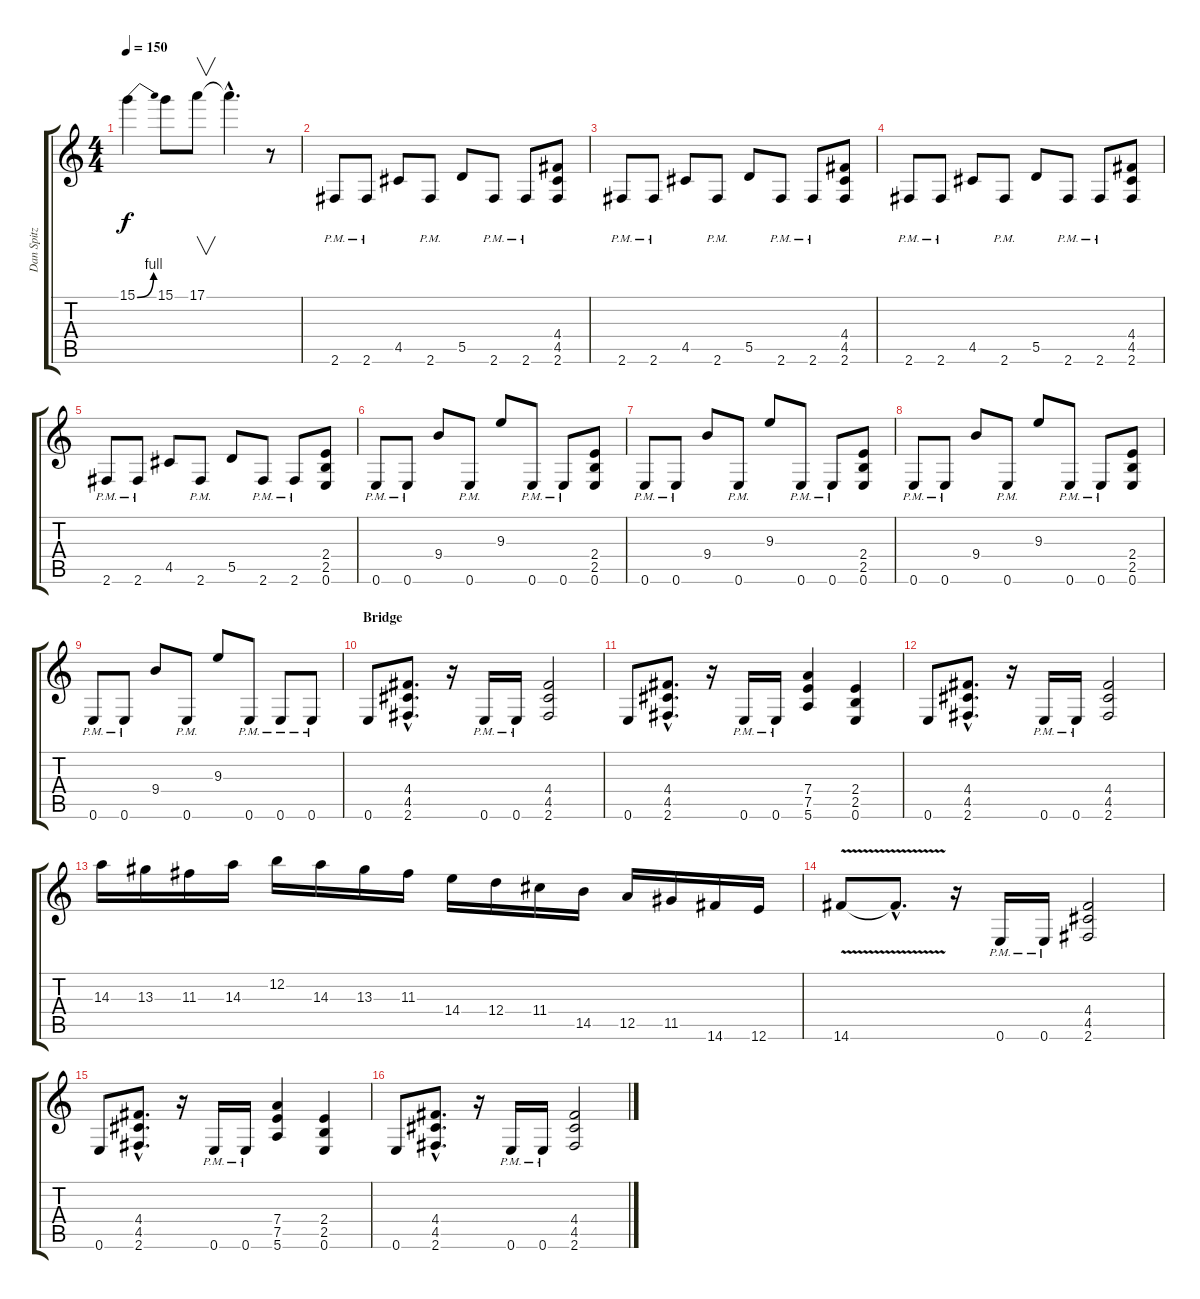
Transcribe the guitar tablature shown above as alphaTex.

\track ("Dan Spitz" "Dan Spitz") {instrument distortionguitar}
\staff {score tabs}
\tuning (E4 B3 G3 D3 A2 E2) {hide}
\ts (4 4)
\tempo 150
\clef g2
\ks c
15.1{be (bend 0 0 60 4)}.4{dy f} 15.1.8 17.1.8{v} 17.1{hac t}.4{d} r.8 |
2.6{pm}.8 2.6{pm}.8 4.5.8 2.6{pm}.8 5.5.8 2.6{pm}.8 2.6{pm}.8 (4.4 4.5 2.6).8 |
2.6{pm}.8 2.6{pm}.8 4.5.8 2.6{pm}.8 5.5.8 2.6{pm}.8 2.6{pm}.8 (4.4 4.5 2.6).8 |
2.6{pm}.8 2.6{pm}.8 4.5.8 2.6{pm}.8 5.5.8 2.6{pm}.8 2.6{pm}.8 (4.4 4.5 2.6).8 |
2.6{pm}.8 2.6{pm}.8 4.5.8 2.6{pm}.8 5.5.8 2.6{pm}.8 2.6{pm}.8 (2.4 2.5 0.6).8 |
0.6{pm}.8 0.6{pm}.8 9.4.8 0.6{pm}.8 9.3.8 0.6{pm}.8 0.6{pm}.8 (2.4 2.5 0.6).8 |
0.6{pm}.8 0.6{pm}.8 9.4.8 0.6{pm}.8 9.3.8 0.6{pm}.8 0.6{pm}.8 (2.4 2.5 0.6).8 |
0.6{pm}.8 0.6{pm}.8 9.4.8 0.6{pm}.8 9.3.8 0.6{pm}.8 0.6{pm}.8 (2.4 2.5 0.6).8 |
0.6{pm}.8 0.6{pm}.8 9.4.8 0.6{pm}.8 9.3.8 0.6{pm}.8 0.6{pm}.8 0.6{pm}.8 |
\section ("" "Bridge")
0.6.8 (4.4{hac} 4.5{hac} 2.6{hac}).8{d} r.16 0.6{pm}.16 0.6{pm}.16 (4.4 4.5 2.6).2 |
0.6.8 (4.4{hac} 4.5{hac} 2.6{hac}).8{d} r.16 0.6{pm}.16 0.6{pm}.16 (7.4 7.5 5.6).4 (2.4 2.5 0.6).4 |
0.6.8 (4.4{hac} 4.5{hac} 2.6{hac}).8{d} r.16 0.6{pm}.16 0.6{pm}.16 (4.4 4.5 2.6).2 |
14.3.16 13.3.16 11.3.16 14.3.16 12.2.16 14.3.16 13.3.16 11.3.16 14.4.16 12.4.16 11.4.16 14.5.16 12.5.16 11.5.16 14.6.16 12.6.16 |
14.6{v}.8 14.6{hac t}.8{d} r.16 0.6{pm}.16 0.6{pm}.16 (4.4 4.5 2.6).2 |
0.6.8 (4.4{hac} 4.5{hac} 2.6{hac}).8{d} r.16 0.6{pm}.16 0.6{pm}.16 (7.4 7.5 5.6).4 (2.4 2.5 0.6).4 |
0.6.8 (4.4{hac} 4.5{hac} 2.6{hac}).8{d} r.16 0.6{pm}.16 0.6{pm}.16 (4.4 4.5 2.6).2
